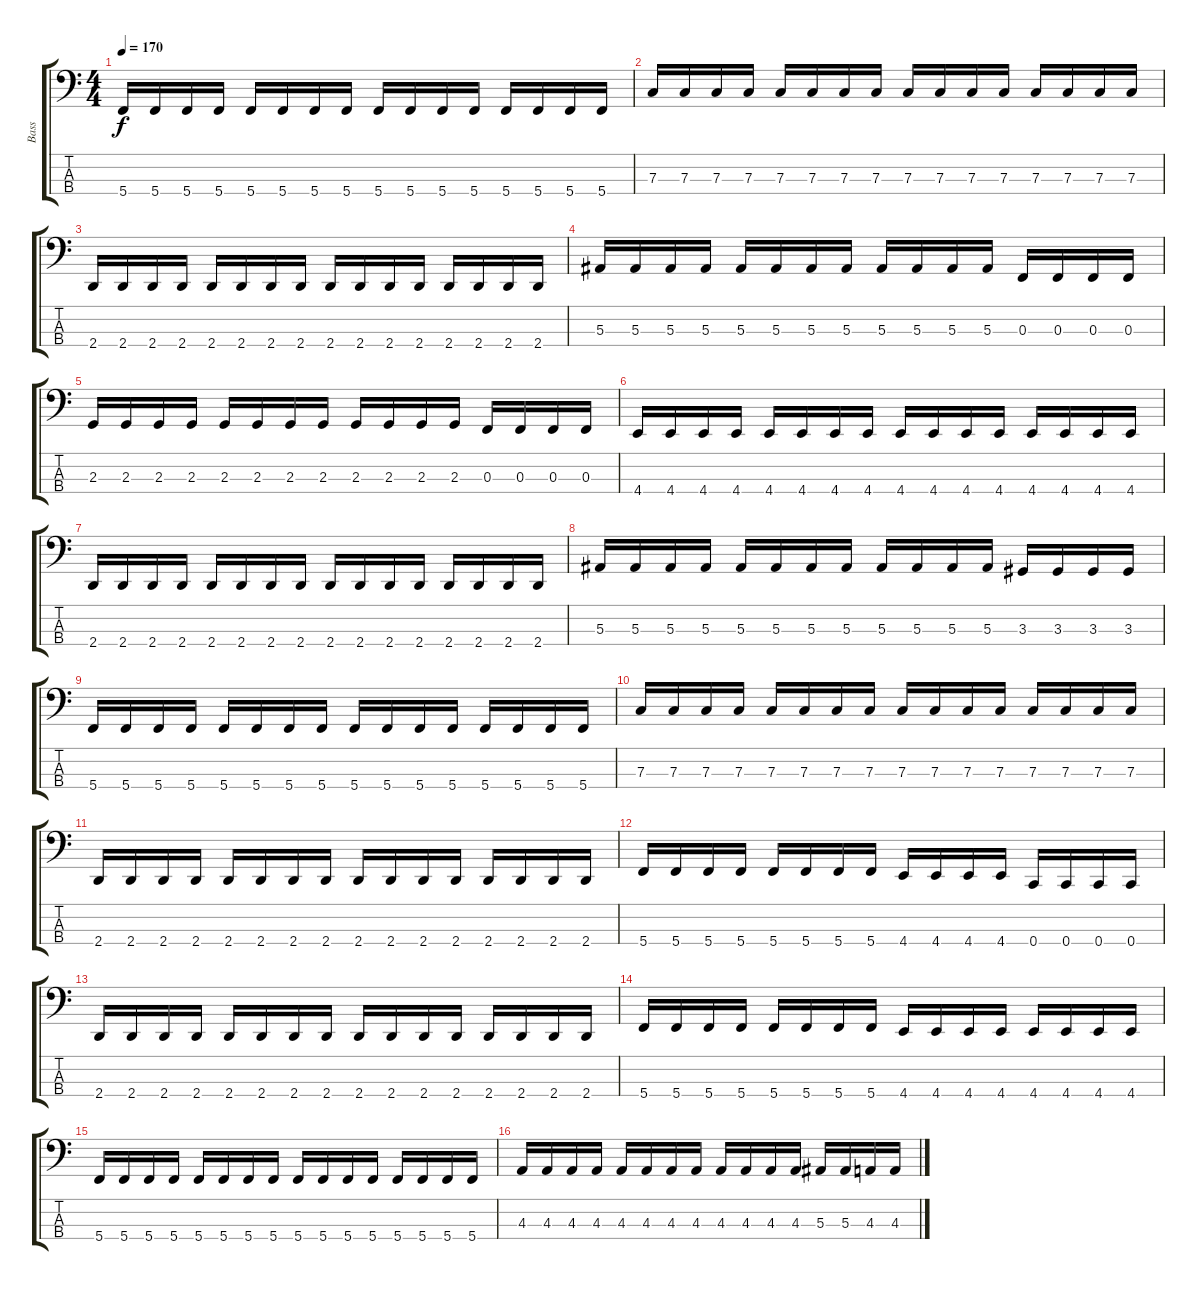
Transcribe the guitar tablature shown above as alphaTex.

\track ("Bass" "Bass") {instrument electricbasspick}
\staff {score tabs}
\tuning (Eb2 Bb1 F1 C1) {hide}
\ts (4 4)
\tempo 170
\clef f4
\ks c
5.4.16{dy f} 5.4.16 5.4.16 5.4.16 5.4.16 5.4.16 5.4.16 5.4.16 5.4.16 5.4.16 5.4.16 5.4.16 5.4.16 5.4.16 5.4.16 5.4.16 |
7.3.16 7.3.16 7.3.16 7.3.16 7.3.16 7.3.16 7.3.16 7.3.16 7.3.16 7.3.16 7.3.16 7.3.16 7.3.16 7.3.16 7.3.16 7.3.16 |
2.4.16 2.4.16 2.4.16 2.4.16 2.4.16 2.4.16 2.4.16 2.4.16 2.4.16 2.4.16 2.4.16 2.4.16 2.4.16 2.4.16 2.4.16 2.4.16 |
5.3.16 5.3.16 5.3.16 5.3.16 5.3.16 5.3.16 5.3.16 5.3.16 5.3.16 5.3.16 5.3.16 5.3.16 0.3.16 0.3.16 0.3.16 0.3.16 |
2.3.16 2.3.16 2.3.16 2.3.16 2.3.16 2.3.16 2.3.16 2.3.16 2.3.16 2.3.16 2.3.16 2.3.16 0.3.16 0.3.16 0.3.16 0.3.16 |
4.4.16 4.4.16 4.4.16 4.4.16 4.4.16 4.4.16 4.4.16 4.4.16 4.4.16 4.4.16 4.4.16 4.4.16 4.4.16 4.4.16 4.4.16 4.4.16 |
2.4.16 2.4.16 2.4.16 2.4.16 2.4.16 2.4.16 2.4.16 2.4.16 2.4.16 2.4.16 2.4.16 2.4.16 2.4.16 2.4.16 2.4.16 2.4.16 |
5.3.16 5.3.16 5.3.16 5.3.16 5.3.16 5.3.16 5.3.16 5.3.16 5.3.16 5.3.16 5.3.16 5.3.16 3.3.16 3.3.16 3.3.16 3.3.16 |
5.4.16 5.4.16 5.4.16 5.4.16 5.4.16 5.4.16 5.4.16 5.4.16 5.4.16 5.4.16 5.4.16 5.4.16 5.4.16 5.4.16 5.4.16 5.4.16 |
7.3.16 7.3.16 7.3.16 7.3.16 7.3.16 7.3.16 7.3.16 7.3.16 7.3.16 7.3.16 7.3.16 7.3.16 7.3.16 7.3.16 7.3.16 7.3.16 |
2.4.16 2.4.16 2.4.16 2.4.16 2.4.16 2.4.16 2.4.16 2.4.16 2.4.16 2.4.16 2.4.16 2.4.16 2.4.16 2.4.16 2.4.16 2.4.16 |
5.4.16 5.4.16 5.4.16 5.4.16 5.4.16 5.4.16 5.4.16 5.4.16 4.4.16 4.4.16 4.4.16 4.4.16 0.4.16 0.4.16 0.4.16 0.4.16 |
2.4.16 2.4.16 2.4.16 2.4.16 2.4.16 2.4.16 2.4.16 2.4.16 2.4.16 2.4.16 2.4.16 2.4.16 2.4.16 2.4.16 2.4.16 2.4.16 |
5.4.16 5.4.16 5.4.16 5.4.16 5.4.16 5.4.16 5.4.16 5.4.16 4.4.16 4.4.16 4.4.16 4.4.16 4.4.16 4.4.16 4.4.16 4.4.16 |
5.4.16 5.4.16 5.4.16 5.4.16 5.4.16 5.4.16 5.4.16 5.4.16 5.4.16 5.4.16 5.4.16 5.4.16 5.4.16 5.4.16 5.4.16 5.4.16 |
4.3.16 4.3.16 4.3.16 4.3.16 4.3.16 4.3.16 4.3.16 4.3.16 4.3.16 4.3.16 4.3.16 4.3.16 5.3.16 5.3.16 4.3.16 4.3.16
